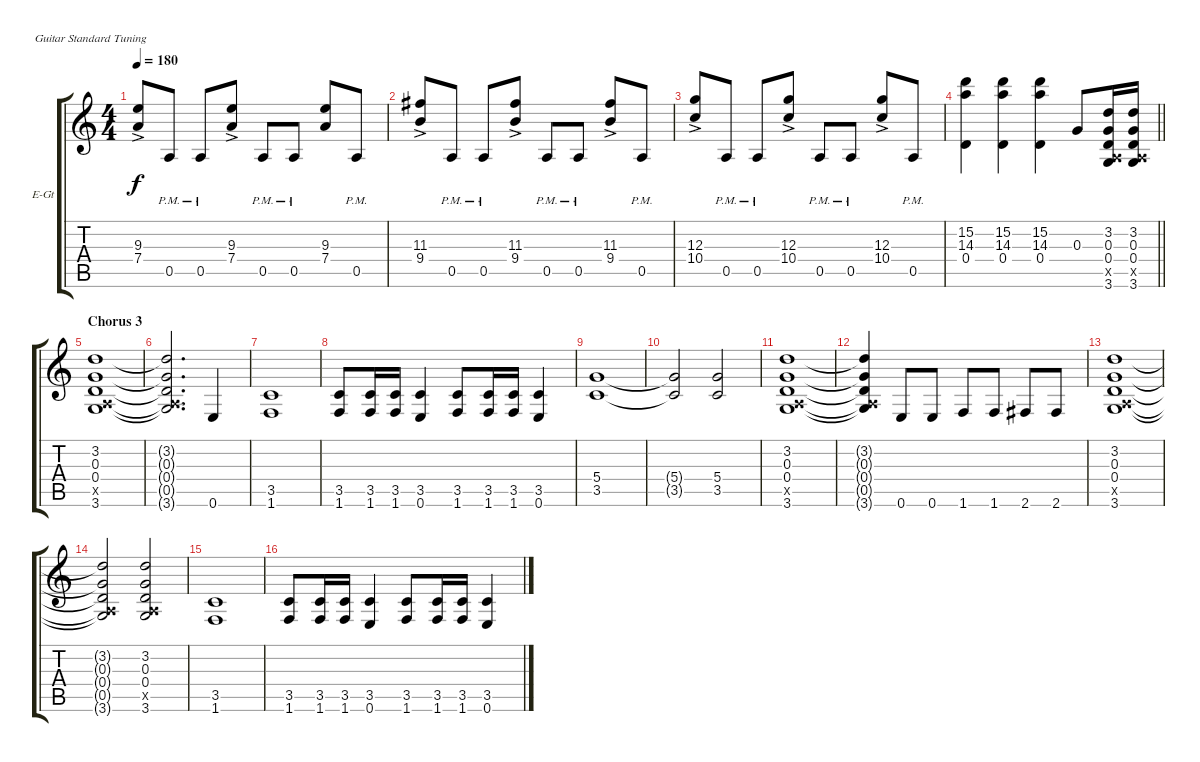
\bracketExtendMode groupsimilarinstruments
\firstSystemTrackNameOrientation horizontal
\otherSystemsTrackNameOrientation horizontal
\track ("Adrian Smith" "E-Gt") {instrument overdrivenguitar}
\staff {score tabs}
\tuning (E4 B3 G3 D3 A2 E2)
\ts (4 4)
\tempo 180
\clef g2
\ks c
(9.3{ac} 7.4{ac}).8{dy f} 0.5{pm}.8 0.5{pm}.8 (9.3{ac} 7.4{ac}).8 0.5{pm}.8 0.5{pm}.8 (9.3 7.4).8 0.5{pm}.8 |
(11.3{ac} 9.4{ac}).8 0.5{pm}.8 0.5{pm}.8 (11.3{ac} 9.4{ac}).8 0.5{pm}.8 0.5{pm}.8 (11.3{ac} 9.4{ac}).8 0.5{pm}.8 |
(12.3{ac} 10.4{ac}).8 0.5{pm}.8 0.5{pm}.8 (12.3{ac} 10.4{ac}).8 0.5{pm}.8 0.5{pm}.8 (12.3{ac} 10.4{ac}).8 0.5{pm}.8 |
\barLineRight lightlight
(15.2 14.3 0.4).4 (15.2 14.3 0.4).4 (15.2 14.3 0.4).4 0.3.8 (3.2 0.3 0.4 0.5{x} 3.6).16 (3.2 0.3 0.4 0.5{x} 3.6).16 |
\section ("" "Chorus 3")
(3.2 0.3 0.4 0.5{x} 3.6).1 |
(3.2{t} 0.3{t} 0.4{t} 0.5{x t} 3.6{t}).2{d} 0.6.4 |
(3.5 1.6).1 |
(3.5 1.6).8 (3.5 1.6).16 (3.5 1.6).16 (3.5 0.6).4 (3.5 1.6).8 (3.5 1.6).16 (3.5 1.6).16 (3.5 0.6).4 |
(5.4 3.5).1 |
(5.4{t} 3.5{t}).2 (5.4 3.5).2 |
(3.2 0.3 0.4 0.5{x} 3.6).1 |
(3.2{t} 0.3{t} 0.4{t} 0.5{x t} 3.6{t}).4 0.6.8 0.6.8 1.6.8 1.6.8 2.6.8 2.6.8 |
(3.2 0.3 0.4 0.5{x} 3.6).1 |
(3.2{t} 0.3{t} 0.4{t} 0.5{x t} 3.6{t}).2 (3.2 0.3 0.4 0.5{x} 3.6).2 |
(3.5 1.6).1 |
(3.5 1.6).8 (3.5 1.6).16 (3.5 1.6).16 (3.5 0.6).4 (3.5 1.6).8 (3.5 1.6).16 (3.5 1.6).16 (3.5 0.6).4
